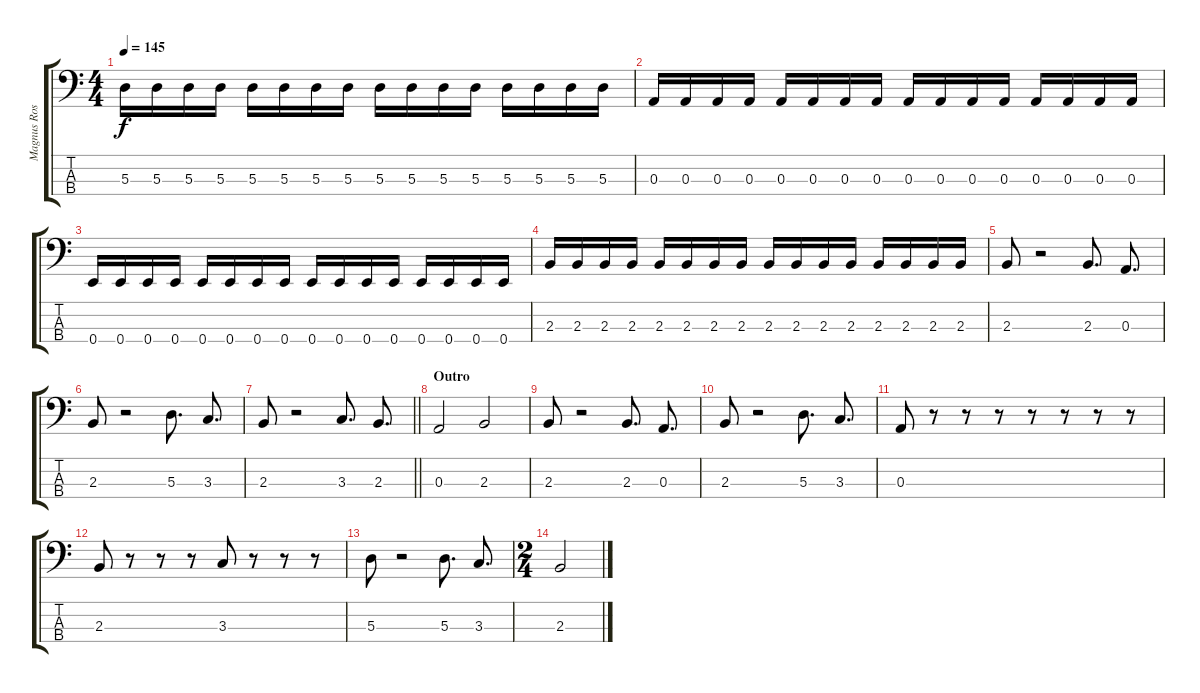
\track ("Magnus Rosén (Bass)" "Magnus Ros") {instrument electricbassfinger}
\staff {score tabs}
\tuning (G2 D2 A1 E1) {hide}
\ts (4 4)
\tempo 145
\clef f4
\ks c
5.3.16{dy f} 5.3.16 5.3.16 5.3.16 5.3.16 5.3.16 5.3.16 5.3.16 5.3.16 5.3.16 5.3.16 5.3.16 5.3.16 5.3.16 5.3.16 5.3.16 |
0.3.16 0.3.16 0.3.16 0.3.16 0.3.16 0.3.16 0.3.16 0.3.16 0.3.16 0.3.16 0.3.16 0.3.16 0.3.16 0.3.16 0.3.16 0.3.16 |
0.4.16 0.4.16 0.4.16 0.4.16 0.4.16 0.4.16 0.4.16 0.4.16 0.4.16 0.4.16 0.4.16 0.4.16 0.4.16 0.4.16 0.4.16 0.4.16 |
2.3.16 2.3.16 2.3.16 2.3.16 2.3.16 2.3.16 2.3.16 2.3.16 2.3.16 2.3.16 2.3.16 2.3.16 2.3.16 2.3.16 2.3.16 2.3.16 |
2.3.8 r.2 2.3.8{d} 0.3.8{d} |
2.3.8 r.2 5.3.8{d} 3.3.8{d} |
\barLineRight lightlight
2.3.8 r.2 3.3.8{d} 2.3.8{d} |
\section ("" "Outro")
0.3.2 2.3.2 |
2.3.8 r.2 2.3.8{d} 0.3.8{d} |
2.3.8 r.2 5.3.8{d} 3.3.8{d} |
0.3.8 r.8 r.8 r.8 r.8 r.8 r.8 r.8 |
2.3.8 r.8 r.8 r.8 3.3.8 r.8 r.8 r.8 |
5.3.8 r.2 5.3.8{d} 3.3.8{d} |
\ts (2 4)
2.3.2
